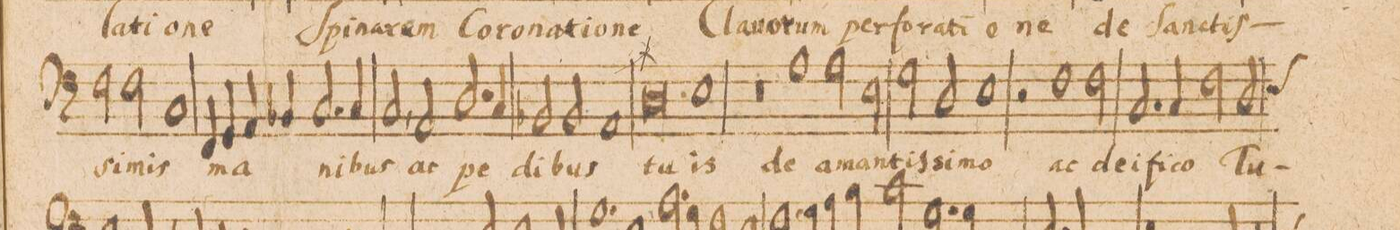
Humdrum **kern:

**kern	**text
*I"BASVS.	*
*clefF4	*
*k[]	*
*met(C|)	*
*M2/1	*
2F\	.
2F\	-si-
1C	-mis
=61-	=61-
4FF/	ma-
4GG/	.
4AA/	.
4BB-X/	.
2.C/	.
4C/	-ni-
=62-	=62-
2C,</	-bus
2AA/	ac
2.D/	pe-
4C/	.
=63-	=63-
2BB-X/	.
2BB-/	-di-
1AA	-bus
=64-	=64-
0D	tu-
=65-	=65-
1E	-is
0r	.
=66-	=66-
1A	de
=67-	=67-
2A\	a-
2E\	-man-
2G\	-tiſ-
2D/	-si-
=68-	=68-
1E	-mo
2r	.
1F\	ac
=69-	=69-
2F\	de-
2.C/	-i-
4C/	-fi-
=70-	=70-
2F\	-co
*custos:E	*
2D/	Tu-
*-	*-
